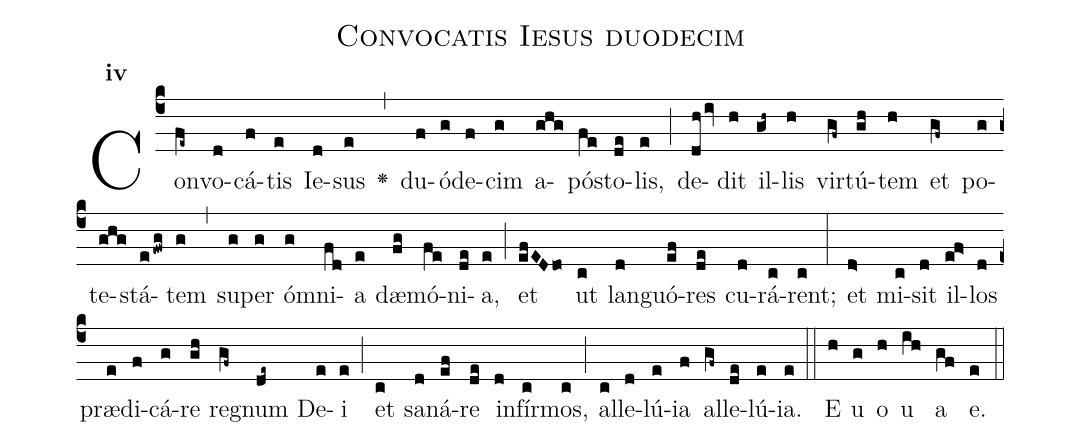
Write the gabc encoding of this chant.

name:Convocatis Iesus duodecim;
office-part:Antiphona;
mode:4;
%%
initial-style: 1;
name: Convocatis Iesus duodecim;
book: Antiphonae & Responsoria/Tomus IV, p. 60;
occasion: Dominica XI per Annum;
office-part: Vesperae Ant Ma;
annotation: 4e;
centering-scheme: english;
font: OFLSortsMillGoudy;
height: 11;
width: 4.5;
%%
(c4)Con(fe~)vo(d)cá(f)tis(e) Ie(d)sus(e) <v>\greheightstar</v>(,) du(f)ó(g)de(f)cim(g) a(ghg)pó(fe)sto(de)lis,(e) (;) de(dhiv)dit(h) il(gh~)lis(h) vir(gf~)tú(gh)tem(h) et(gf~) po(g)te(ghg)stá(efwg)tem(g) (,) su(g)per(g) óm(g)ni(fd)a(e) dæ(fg)mó(fe)ni(de)a,(e) (;) et(efEDdo) ut(c) lan(d)guó(ef)res(de) cu(d)rá(c)rent;(c) (:) et(d>) mi(c)sit(d) il(ef>)los(d) præ(e)di(f)cá(g)re(gh) re(gf~)gnum(de~) De(e)i(e) (;) et(c) sa(d)ná(ef)re(de) in(d)fír(c)mos,(c) (;) al(c)le(d)lú(e)ia(f) al(gf~)le(de)lú(e)ia.(e) (::) E(h) u(g) o(h) u(ih) a(gf) e.(e) (::)
